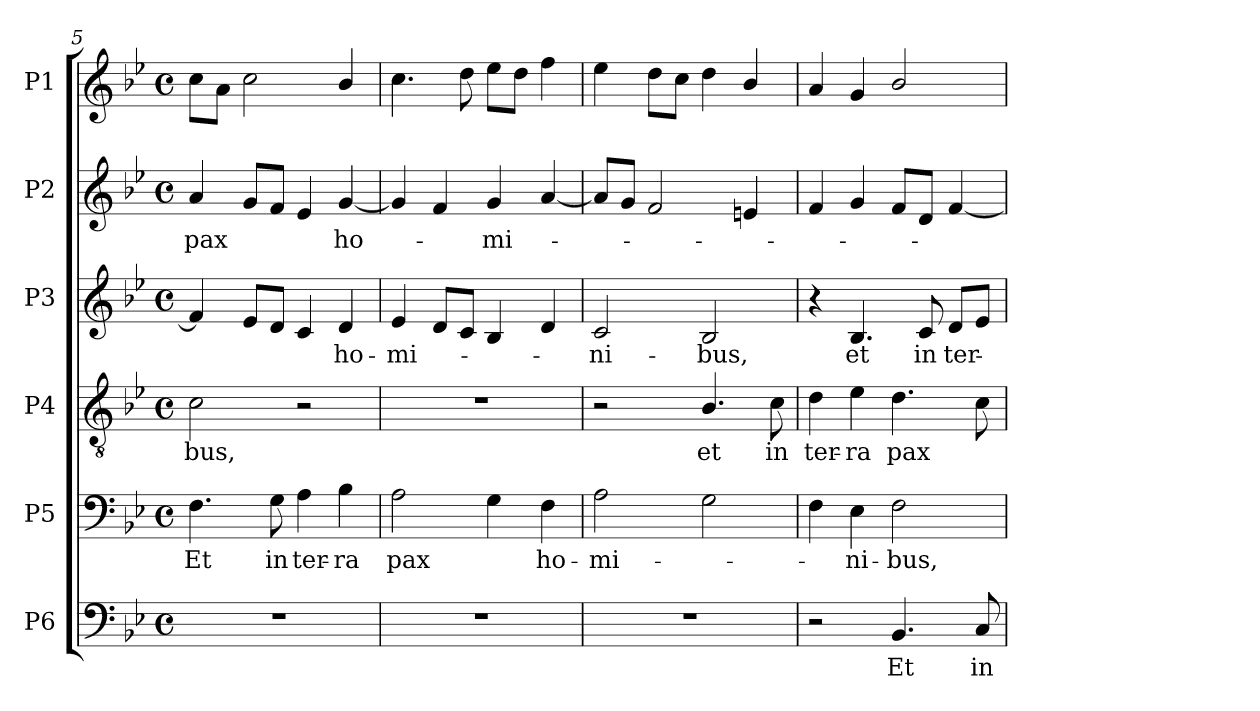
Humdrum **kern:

**kern	**text	**kern	**text	**kern	**text	**kern	**text	**kern	**text	**kern
*part6	*part6	*part5	*part5	*part4	*part4	*part3	*part3	*part2	*part2	*part1
*staff6	*staff6	*staff5	*staff5	*staff4	*staff4	*staff3	*staff3	*staff2	*staff2	*staff1
*I"P6	*	*I"P5	*	*I"P4	*	*I"P3	*	*I"P2	*	*I"P1
*clefF4	*	*clefF4	*	*clefGv2	*	*clefG2	*	*clefG2	*	*clefG2
*	*	*	*	*ITrd7c12	*	*	*	*	*	*
*k[b-e-]	*	*k[b-e-]	*	*k[b-e-]	*	*k[b-e-]	*	*k[b-e-]	*	*k[b-e-]
*B-:	*	*B-:	*	*B-:	*	*B-:	*	*B-:	*	*B-:
*M4/4	*	*M4/4	*	*M4/4	*	*M4/4	*	*M4/4	*	*M4/4
*met(c)	*	*met(c)	*	*met(c)	*	*met(c)	*	*met(c)	*	*met(c)
=5	=5	=5	=5	=5	=5	=5	=5	=5	=5	=5
!	!	!	!LO:LY:b:color=#000000	!	!	!	!	!	!	!
!	!	!	!	!	!LO:LY:b:color=#000000	!	!	!	!	!
!	!	!	!	!	!	!	!	!	!LO:LY:b:color=#000000	!
1r	.	4.Fi\	Et	2Ci\	-bus,	4fi/]	.	4ai/	pax	8cci\L
.	.	.	.	.	.	.	.	.	.	8ai\J
.	.	.	.	.	.	8e-i/L	.	8gi/L	.	2cci\
!	!	!	!LO:LY:b:color=#000000	!	!	!	!	!	!	!
.	.	8Gi\	in	.	.	8di/J	.	8fi/J	.	.
!	!	!	!LO:LY:b:color=#000000	!	!	!	!	!	!	!
.	.	4Ai\	ter-	2r	.	4ci/	.	4e-i/	.	.
!	!	!	!LO:LY:b:color=#000000	!	!	!	!	!	!	!
!	!	!	!	!	!	!	!LO:LY:b:color=#000000	!	!	!
!	!	!	!	!	!	!	!	!	!LO:LY:b:color=#000000	!
.	.	4B-i\	-ra	.	.	4di/	ho-	[4gi/	ho-	4b-i/
!!LO:LB:g=z
=6	=6	=6	=6	=6	=6	=6	=6	=6	=6	=6
!	!	!	!LO:LY:b:color=#000000	!	!	!	!	!	!	!
!	!	!	!	!	!	!	!LO:LY:b:color=#000000	!	!	!
1r	.	2Ai\	pax	1r	.	4e-i/	-mi-	4gi/]	.	4.cci\
.	.	.	.	.	.	8di/L	.	4fi/	.	.
.	.	.	.	.	.	8ci/J	.	.	.	8ddi\
!	!	!	!	!	!	!	!	!	!LO:LY:b:color=#000000	!
.	.	4Gi\	.	.	.	4B-i/	.	4gi/	-mi-	8ee-i\L
.	.	.	.	.	.	.	.	.	.	8ddi\J
!	!	!	!LO:LY:b:color=#000000	!	!	!	!	!	!	!
.	.	4Fi\	ho-	.	.	4di/	.	[4ai/	.	4ffi\
=7	=7	=7	=7	=7	=7	=7	=7	=7	=7	=7
!	!	!	!LO:LY:b:color=#000000	!	!	!	!	!	!	!
!	!	!	!	!	!	!	!LO:LY:b:color=#000000	!	!	!
1r	.	2Ai\	-mi-	2r	.	2ci/	-ni-	8ai/L]	.	4ee-i\
.	.	.	.	.	.	.	.	8gi/J	.	.
.	.	.	.	.	.	.	.	2fi/	.	8ddi\L
.	.	.	.	.	.	.	.	.	.	8cci\J
!	!	!	!	!	!LO:LY:b:color=#000000	!	!	!	!	!
!	!	!	!	!	!	!	!LO:LY:b:color=#000000	!	!	!
.	.	2Gi\	.	4.BB-i/	et	2B-i/	-bus,	.	.	4ddi\
.	.	.	.	.	.	.	.	4ei/	.	4b-i/
!	!	!	!	!	!LO:LY:b:color=#000000	!	!	!	!	!
.	.	.	.	8Ci\	in	.	.	.	.	.
=8	=8	=8	=8	=8	=8	=8	=8	=8	=8	=8
!	!	!	!	!	!LO:LY:b:color=#000000	!	!	!	!	!
2r	.	4Fi\	.	4Di\	ter-	4r	.	4fi/	.	4ai/
!	!	!	!LO:LY:b:color=#000000	!	!	!	!	!	!	!
!	!	!	!	!	!LO:LY:b:color=#000000	!	!	!	!	!
!	!	!	!	!	!	!	!LO:LY:b:color=#000000	!	!	!
.	.	4E-i\	-ni-	4E-i\	-ra	4.B-i/	et	4gi/	.	4gi/
!	!LO:LY:b:color=#000000	!	!	!	!	!	!	!	!	!
!	!	!	!LO:LY:b:color=#000000	!	!	!	!	!	!	!
!	!	!	!	!	!LO:LY:b:color=#000000	!	!	!	!	!
4.BB-i/	Et	2Fi\	-bus,	4.Di\	pax	.	.	8fi/L	.	2b-i/
!	!	!	!	!	!	!	!LO:LY:b:color=#000000	!	!	!
.	.	.	.	.	.	8ci/	in	8di/J	.	.
!	!	!	!	!	!	!	!LO:LY:b:color=#000000	!	!	!
.	.	.	.	.	.	8di/L	ter-	[4fi/	.	.
!	!LO:LY:b:color=#000000	!	!	!	!	!	!	!	!	!
8Ci/	in	.	.	8Ci\	.	8e-i/J	.	.	.	.
=	=	=	=	=	=	=	=	=	=	=
*-	*-	*-	*-	*-	*-	*-	*-	*-	*-	*-
